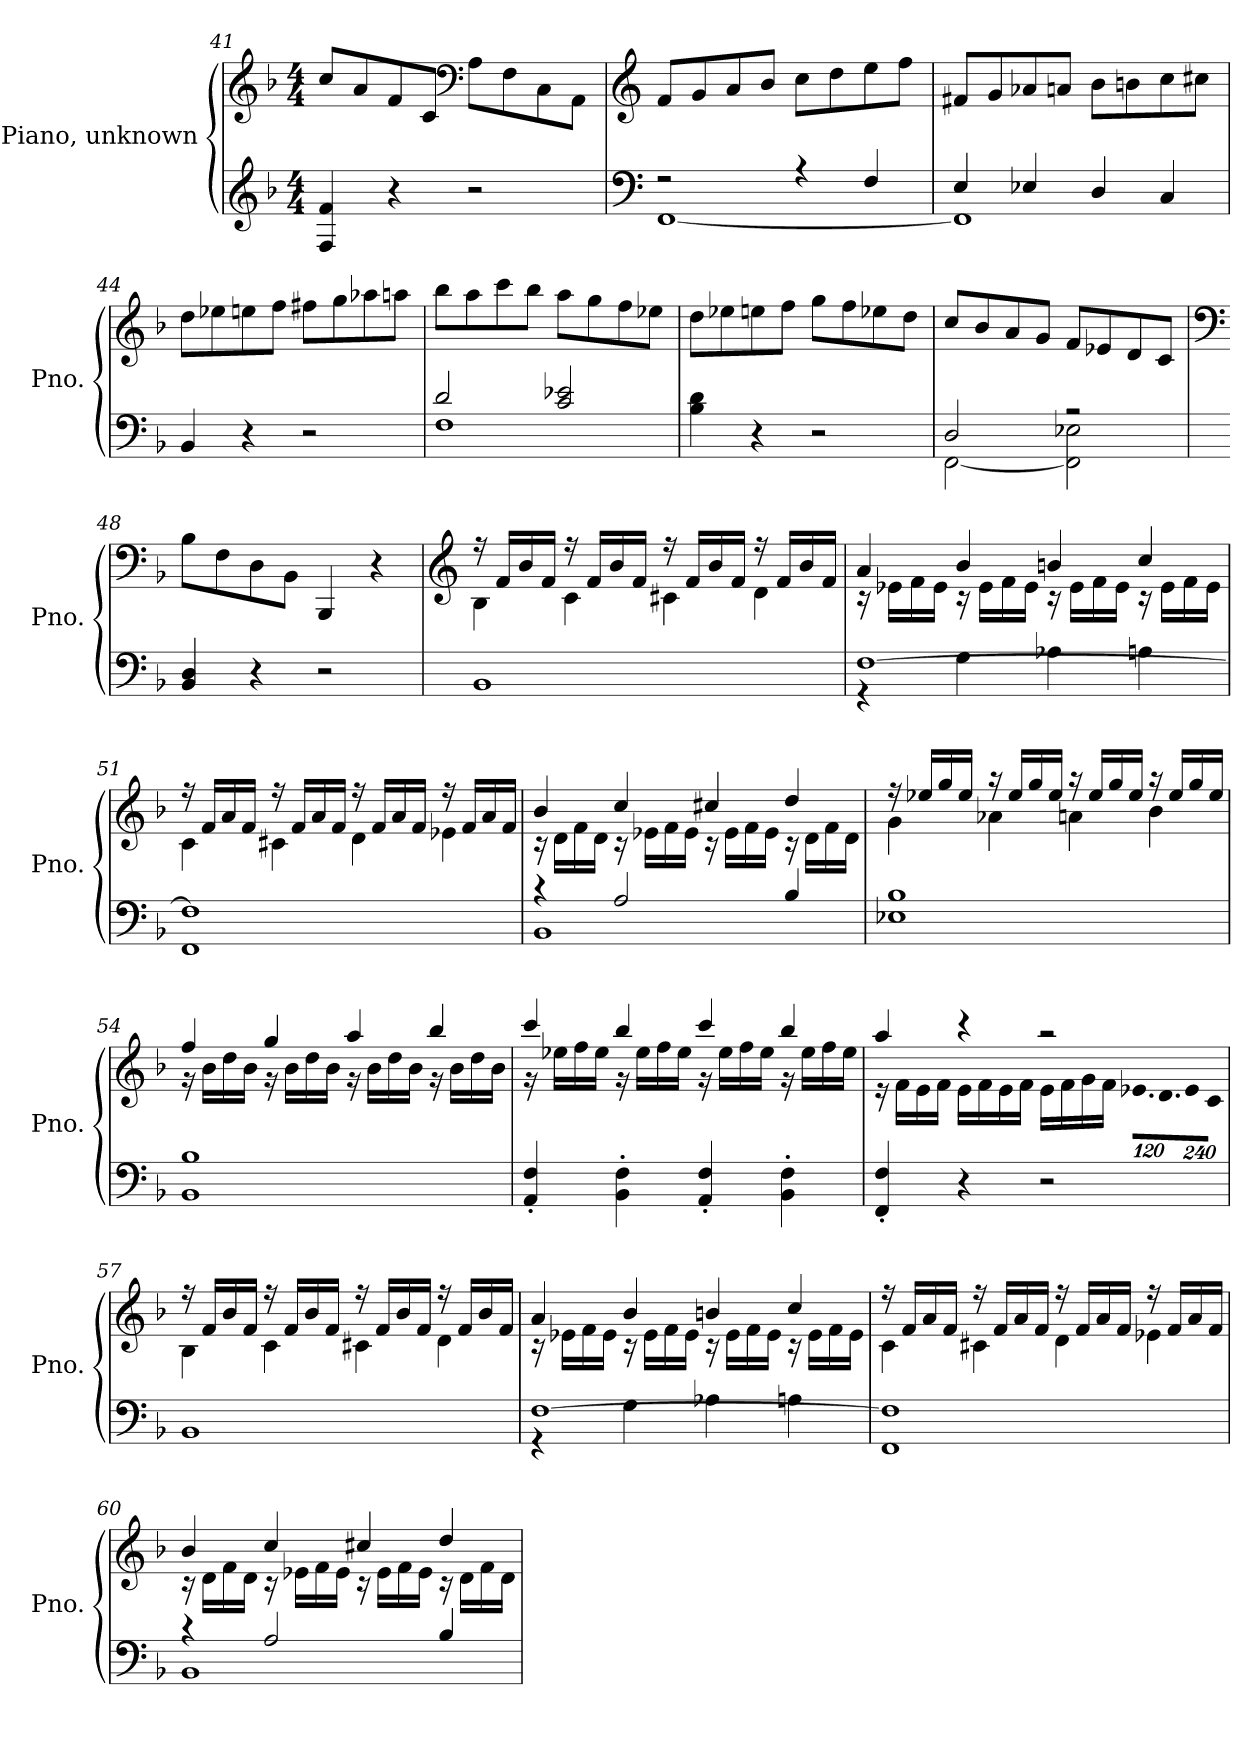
**kern	**kern
*part1	*part1
*staff2	*staff1
*I"Piano, unknown	*
*I'Pno.	*
*clefG2	*clefG2
*k[b-]	*k[b-]
*M4/4	*M4/4
=41	=41
4F/ 4f/	8cc/L
.	8a/
4r	8f/
.	8c/J
*	*clefF4
2r	8A\L
.	8F\
.	8C\
.	8AA\J
!!LO:LB:g=z
=42	=42
*clefF4	*clefG2
*^	*
2r	[1FF	8f/L
.	.	8g/
.	.	8a/
.	.	8b-/J
4r	.	8cc\L
.	.	8dd\
4F/	.	8ee\
.	.	8ff\J
=43	=43	=43
4E/	1FF]	8f#X/L
.	.	8g/
4E-X/	.	8a-X/
.	.	8an/J
4D/	.	8b-\L
.	.	8bn\
4C/	.	8cc\
.	.	8cc#X\J
*v	*v	*
=44	=44
4BB-/	8dd\L
.	8ee-X\
4r	8een\
.	8ff\J
2r	8ff#X\L
.	8gg\
.	8aa-X\
.	8aan\J
=45	=45
*^	*
2d/	1F	8bb-\L
.	.	8aa\
.	.	8ccc\
.	.	8bb-\J
2c/ 2e-X/	.	8aa\L
.	.	8gg\
.	.	8ff\
.	.	8ee-X\J
*v	*v	*
!!LO:LB:g=z
=46	=46
4B-\ 4d\	8dd\L
.	8ee-X\
4r	8een\
.	8ff\J
2r	8gg\L
.	8ff\
.	8ee-X\
.	8dd\J
=47	=47
*^	*
2D/	[2FF\	8cc/L
.	.	8b-/
.	.	8a/
.	.	8g/J
2r	2FF\] 2E-X\	8f/L
.	.	8e-X/
.	.	8d/
.	.	8c/J
*v	*v	*
=48	=48
*	*clefF4
4BB-/ 4D/	8B-\L
.	8F\
4r	8D\
.	8BB-\J
2r	4BBB-/
.	4r
=49	=49
*	*clefG2
*	*^
1BB-	16r	4B-\
.	16f/LL	.
.	16b-/	.
.	16f/JJ	.
.	16r	4c\
.	16f/LL	.
.	16b-/	.
.	16f/JJ	.
.	16r	4c#X\
.	16f/LL	.
.	16b-/	.
.	16f/JJ	.
.	16r	4d\
.	16f/LL	.
.	16b-/	.
.	16f/JJ	.
!!LO:PB:g=z	!!
=50	=50	=50
*^	*	*
[1F	4r	4a/	16r
.	.	.	16e-X\LL
.	.	.	16f\
.	.	.	16e-\JJ
.	4G\	4b-/	16r
.	.	.	16e-\LL
.	.	.	16f\
.	.	.	16e-\JJ
.	4A-X\	4bn/	16r
.	.	.	16e-\LL
.	.	.	16f\
.	.	.	16e-\JJ
.	4An\	4cc/	16r
.	.	.	16e-\LL
.	.	.	16f\
.	.	.	16e-\JJ
=51	=51	=51	=51
1F]	1FF	16r	4c\
.	.	16f/LL	.
.	.	16a/	.
.	.	16f/JJ	.
.	.	16r	4c#X\
.	.	16f/LL	.
.	.	16a/	.
.	.	16f/JJ	.
.	.	16r	4d\
.	.	16f/LL	.
.	.	16a/	.
.	.	16f/JJ	.
.	.	16r	4e-X\
.	.	16f/LL	.
.	.	16a/	.
.	.	16f/JJ	.
!!LO:LB:g=z	!!
=52	=52	=52	=52
4r	1BB-	4b-/	16r
.	.	.	16d\LL
.	.	.	16f\
.	.	.	16d\JJ
2A/	.	4cc/	16r
.	.	.	16e-X\LL
.	.	.	16f\
.	.	.	16e-\JJ
.	.	4cc#X/	16r
.	.	.	16e-\LL
.	.	.	16f\
.	.	.	16e-\JJ
4B-/	.	4dd/	16r
.	.	.	16d\LL
.	.	.	16f\
.	.	.	16d\JJ
*v	*v	*	*
=53	=53	=53
1E-X 1B-	16r	4g\
.	16ee-X/LL	.
.	16gg/	.
.	16ee-/JJ	.
.	16r	4a-X\
.	16ee-/LL	.
.	16gg/	.
.	16ee-/JJ	.
.	16r	4an\
.	16ee-/LL	.
.	16gg/	.
.	16ee-/JJ	.
.	16r	4b-\
.	16ee-/LL	.
.	16gg/	.
.	16ee-/JJ	.
!!LO:LB:g=z	!!
=54	=54	=54
1BB- 1B-	4ff/	16r
.	.	16b-\LL
.	.	16dd\
.	.	16b-\JJ
.	4gg/	16r
.	.	16b-\LL
.	.	16dd\
.	.	16b-\JJ
.	4aa/	16r
.	.	16b-\LL
.	.	16dd\
.	.	16b-\JJ
.	4bb-/	16r
.	.	16b-\LL
.	.	16dd\
.	.	16b-\JJ
=55	=55	=55
4AA/' 4F/'	4ccc/	16r
.	.	16ee-X\LL
.	.	16ff\
.	.	16ee-\JJ
4BB-\' 4F\'	4bb-/	16r
.	.	16ee-\LL
.	.	16ff\
.	.	16ee-\JJ
4AA/' 4F/'	4ccc/	16r
.	.	16ee-\LL
.	.	16ff\
.	.	16ee-\JJ
4BB-\' 4F\'	4bb-/	16r
.	.	16ee-\LL
.	.	16ff\
.	.	16ee-\JJ
!!LO:LB:g=z	!!
=56	=56	=56
4FF/' 4F/'	4aa/	16r
.	.	16f\LL
.	.	16e\
.	.	16f\JJ
4r	4r	16e\LL
.	.	16f\
.	.	16e\
.	.	16f\JJ
2r	2r	16e\LL
.	.	16f\
.	.	16g\
.	.	16f\JJ
*	*	*Xbrackettup
!	!	!LO:N:vis=32.
.	.	1920%103e-X\LLL
!	!	!LO:N:vis=32.
.	.	1920%103d\J
!	!	!LO:N:vis=16
.	.	1920%137e-\
!	!	!LO:N:vis=16
.	.	1920%137c\JJ
=57	=57	=57
1BB-	16r	4B-\
.	16f/LL	.
.	16b-/	.
.	16f/JJ	.
.	16r	4c\
.	16f/LL	.
.	16b-/	.
.	16f/JJ	.
.	16r	4c#X\
.	16f/LL	.
.	16b-/	.
.	16f/JJ	.
.	16r	4d\
.	16f/LL	.
.	16b-/	.
.	16f/JJ	.
!!LO:LB:g=z	!!
=58	=58	=58
*^	*	*
[1F	4r	4a/	16r
.	.	.	16e-X\LL
.	.	.	16f\
.	.	.	16e-\JJ
.	4G\	4b-/	16r
.	.	.	16e-\LL
.	.	.	16f\
.	.	.	16e-\JJ
.	4A-X\	4bn/	16r
.	.	.	16e-\LL
.	.	.	16f\
.	.	.	16e-\JJ
.	4An\	4cc/	16r
.	.	.	16e-\LL
.	.	.	16f\
.	.	.	16e-\JJ
=59	=59	=59	=59
1F]	1FF	16r	4c\
.	.	16f/LL	.
.	.	16a/	.
.	.	16f/JJ	.
.	.	16r	4c#X\
.	.	16f/LL	.
.	.	16a/	.
.	.	16f/JJ	.
.	.	16r	4d\
.	.	16f/LL	.
.	.	16a/	.
.	.	16f/JJ	.
.	.	16r	4e-X\
.	.	16f/LL	.
.	.	16a/	.
.	.	16f/JJ	.
!!LO:LB:g=z	!!
=60	=60	=60	=60
4r	1BB-	4b-/	16r
.	.	.	16d\LL
.	.	.	16f\
.	.	.	16d\JJ
2A/	.	4cc/	16r
.	.	.	16e-X\LL
.	.	.	16f\
.	.	.	16e-\JJ
.	.	4cc#X/	16r
.	.	.	16e-\LL
.	.	.	16f\
.	.	.	16e-\JJ
4B-/	.	4dd/	16r
.	.	.	16d\LL
.	.	.	16f\
.	.	.	16d\JJ
*v	*v	*	*
*	*v	*v
=	=
*-	*-
